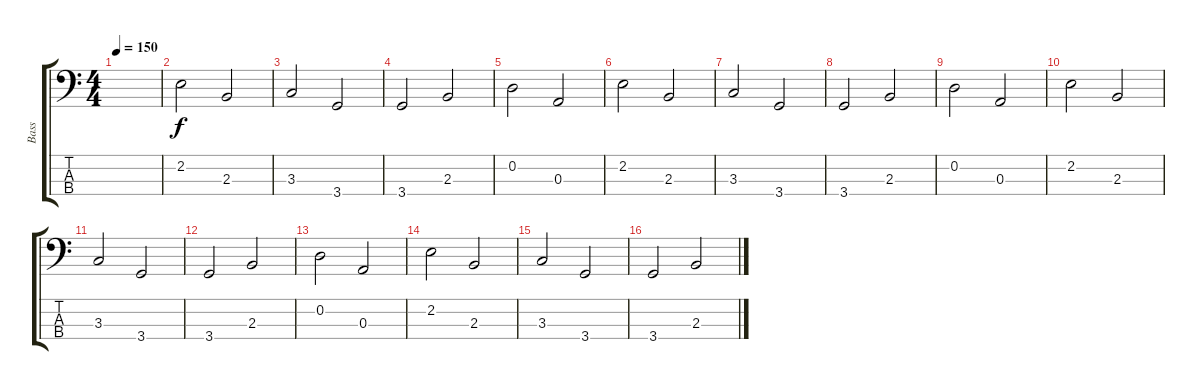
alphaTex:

\track ("Bass" "Bass") {instrument electricbassfinger}
\staff {score tabs}
\tuning (G2 D2 A1 E1) {hide}
\ts (4 4)
\tempo 150
\clef f4
\ks c
|
2.2.2 2.3.2 |
3.3.2 3.4.2 |
3.4.2 2.3.2 |
0.2.2 0.3.2 |
2.2.2 2.3.2 |
3.3.2 3.4.2 |
3.4.2 2.3.2 |
0.2.2 0.3.2 |
2.2.2 2.3.2 |
3.3.2 3.4.2 |
3.4.2 2.3.2 |
0.2.2 0.3.2 |
2.2.2 2.3.2 |
3.3.2 3.4.2 |
3.4.2 2.3.2
